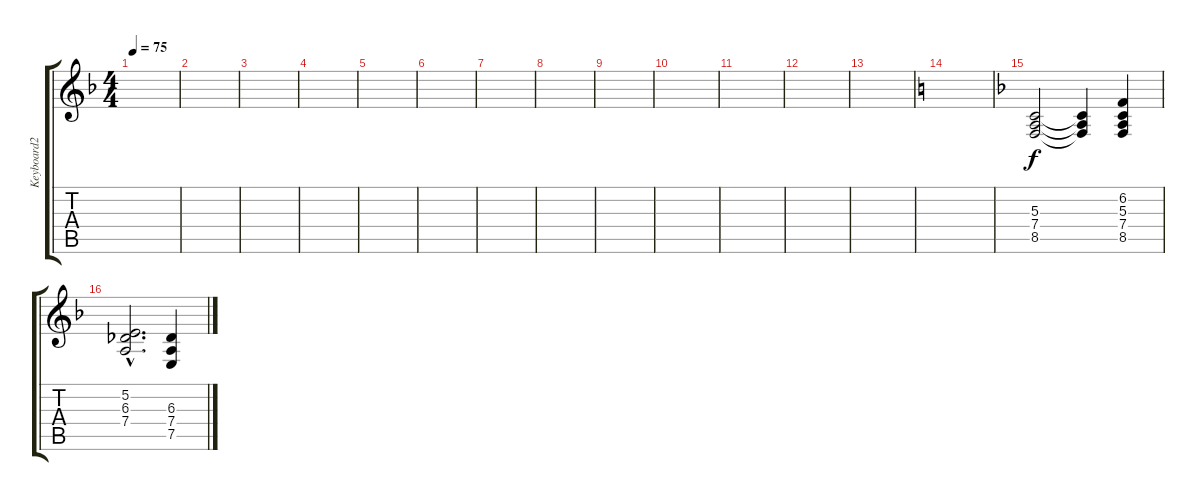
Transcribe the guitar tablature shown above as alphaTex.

\track ("Keyboard2" "Keyboard2") {instrument lead6voice}
\staff {score tabs}
\tuning (E4 B3 G3 D3 A2 E2) {hide}
\ts (4 4)
\tempo 75
\clef g2
\ks f
|
|
|
|
|
|
|
|
|
|
|
|
|
\ks c
|
\ks f
(5.3 7.4 8.5).2{volume 12} (5.3{t} 7.4{t} 8.5{t}).4 (6.2 5.3 7.4 8.5).4 |
(5.2{hac} 6.3{hac} 7.4{hac}).2{d} (6.3 7.4 7.5).4
